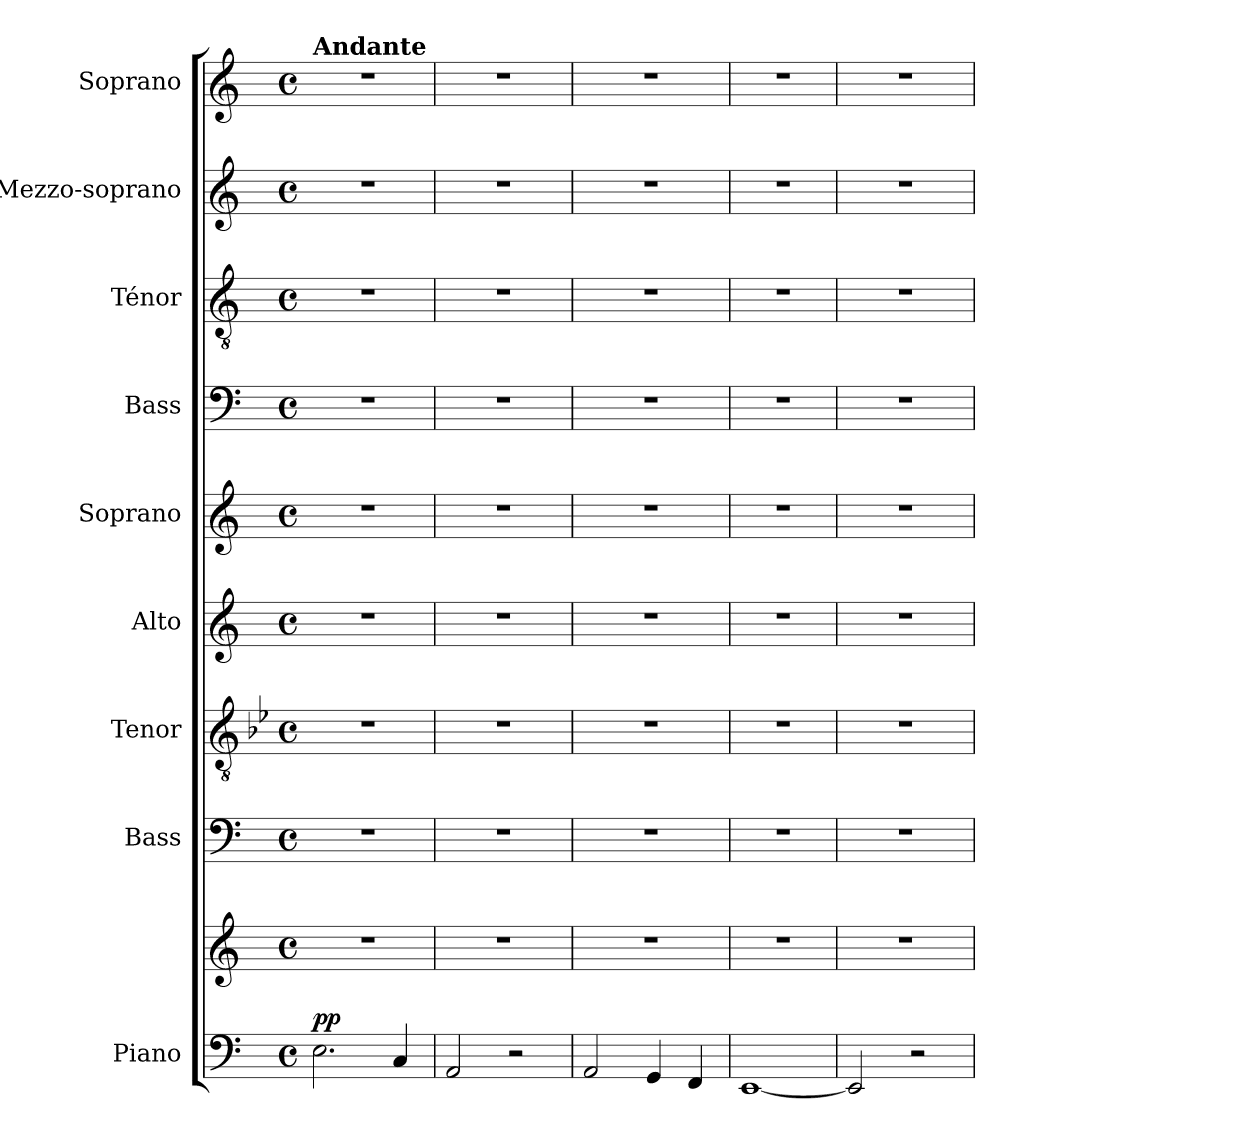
**kern	**kern	**dynam	**kern	**kern	**kern	**kern	**kern	**kern	**kern	**kern
*part9	*part9	*part9	*part8	*part7	*part6	*part5	*part4	*part3	*part2	*part1
*staff10	*staff9	*staff9/10	*staff8	*staff7	*staff6	*staff5	*staff4	*staff3	*staff2	*staff1
*I"Piano	*	*	*I"Bass	*I"Tenor	*I"Alto	*I"Soprano	*I"Bass	*I"Ténor	*I"Mezzo-soprano	*I"Soprano
*I'Pno	*	*	*I'B.	*I'T.	*I'A.	*I'S.	*I'B.	*I'T.	*I'M.	*I'S.
*clefF4	*clefG2	*	*clefF4	*clefGv2	*clefG2	*clefG2	*clefF4	*clefGv2	*clefG2	*clefG2
*	*	*	*	*ITrd8c14	*	*	*	*	*	*
*k[]	*k[]	*	*k[]	*k[b-e-]	*k[]	*k[]	*k[]	*k[]	*k[]	*k[]
*M4/4	*M4/4	*	*M4/4	*M4/4	*M4/4	*M4/4	*M4/4	*M4/4	*M4/4	*M4/4
*met(c)	*met(c)	*	*met(c)	*met(c)	*met(c)	*met(c)	*met(c)	*met(c)	*met(c)	*met(c)
*MM80	*MM80	*	*MM80	*MM80	*MM80	*MM80	*MM80	*MM80	*MM80	*MM80
=1	=1	=1	=1	=1	=1	=1	=1	=1	=1	=1
!	!	!	!	!	!	!	!	!	!	!LO:TX:a:B:t=Andante
!	!	!LO:DY:a=2	!	!	!	!	!	!	!	!
2.E\	1r	pp	1r	1r	1r	1r	1r	1r	1r	1r
4C/	.	.	.	.	.	.	.	.	.	.
=2	=2	=2	=2	=2	=2	=2	=2	=2	=2	=2
2AA/	1r	.	1r	1r	1r	1r	1r	1r	1r	1r
2r	.	.	.	.	.	.	.	.	.	.
=3	=3	=3	=3	=3	=3	=3	=3	=3	=3	=3
2AA/	1r	.	1r	1r	1r	1r	1r	1r	1r	1r
4GG/	.	.	.	.	.	.	.	.	.	.
4FF/	.	.	.	.	.	.	.	.	.	.
=4	=4	=4	=4	=4	=4	=4	=4	=4	=4	=4
[1EE	1r	.	1r	1r	1r	1r	1r	1r	1r	1r
=5	=5	=5	=5	=5	=5	=5	=5	=5	=5	=5
2EE/]	1r	.	1r	1r	1r	1r	1r	1r	1r	1r
2r	.	.	.	.	.	.	.	.	.	.
=	=	=	=	=	=	=	=	=	=	=
*-	*-	*-	*-	*-	*-	*-	*-	*-	*-	*-
